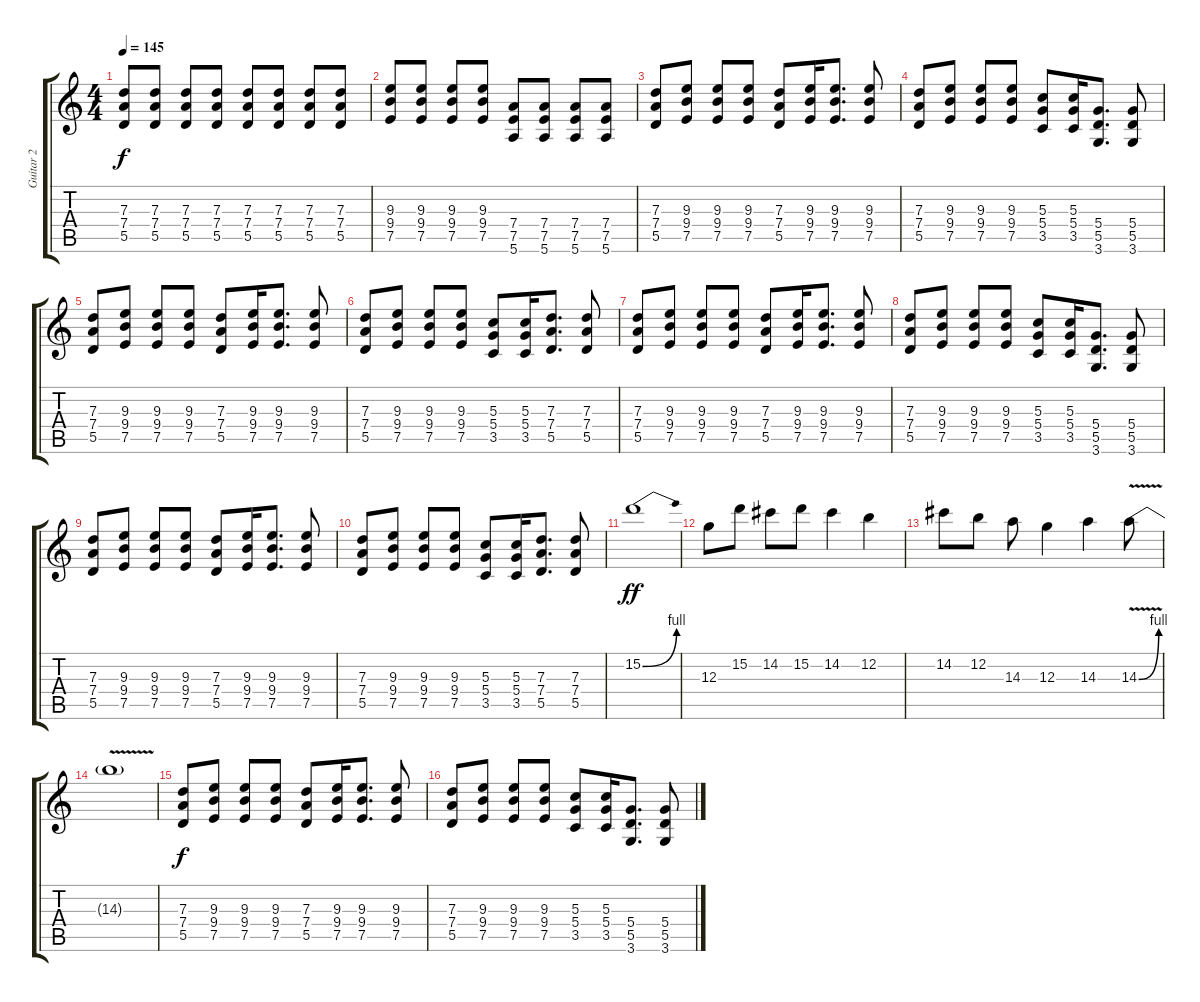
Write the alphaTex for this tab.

\track ("Guitar 2" "Guitar 2") {instrument distortionguitar}
\staff {score tabs}
\tuning (E4 B3 G3 D3 A2 E2) {hide}
\ts (4 4)
\tempo 145
\clef g2
\ks c
(7.3 7.4 5.5).8{dy f} (7.3 7.4 5.5).8 (7.3 7.4 5.5).8 (7.3 7.4 5.5).8 (7.3 7.4 5.5).8 (7.3 7.4 5.5).8 (7.3 7.4 5.5).8 (7.3 7.4 5.5).8 |
(9.3 9.4 7.5).8 (9.3 9.4 7.5).8 (9.3 9.4 7.5).8 (9.3 9.4 7.5).8 (7.4 7.5 5.6).8 (7.4 7.5 5.6).8 (7.4 7.5 5.6).8 (7.4 7.5 5.6).8 |
(7.3 7.4 5.5).8 (9.3 9.4 7.5).8 (9.3 9.4 7.5).8 (9.3 9.4 7.5).8 (7.3 7.4 5.5).8 (9.3 9.4 7.5).16 (9.3 9.4 7.5).8{d} (9.3 9.4 7.5).8 |
(7.3 7.4 5.5).8 (9.3 9.4 7.5).8 (9.3 9.4 7.5).8 (9.3 9.4 7.5).8 (5.3 5.4 3.5).8 (5.3 5.4 3.5).16 (5.4 5.5 3.6).8{d} (5.4 5.5 3.6).8 |
(7.3 7.4 5.5).8 (9.3 9.4 7.5).8 (9.3 9.4 7.5).8 (9.3 9.4 7.5).8 (7.3 7.4 5.5).8 (9.3 9.4 7.5).16 (9.3 9.4 7.5).8{d} (9.3 9.4 7.5).8 |
(7.3 7.4 5.5).8 (9.3 9.4 7.5).8 (9.3 9.4 7.5).8 (9.3 9.4 7.5).8 (5.3 5.4 3.5).8 (5.3 5.4 3.5).16 (7.3 7.4 5.5).8{d} (7.3 7.4 5.5).8 |
(7.3 7.4 5.5).8 (9.3 9.4 7.5).8 (9.3 9.4 7.5).8 (9.3 9.4 7.5).8 (7.3 7.4 5.5).8 (9.3 9.4 7.5).16 (9.3 9.4 7.5).8{d} (9.3 9.4 7.5).8 |
(7.3 7.4 5.5).8 (9.3 9.4 7.5).8 (9.3 9.4 7.5).8 (9.3 9.4 7.5).8 (5.3 5.4 3.5).8 (5.3 5.4 3.5).16 (5.4 5.5 3.6).8{d} (5.4 5.5 3.6).8 |
(7.3 7.4 5.5).8 (9.3 9.4 7.5).8 (9.3 9.4 7.5).8 (9.3 9.4 7.5).8 (7.3 7.4 5.5).8 (9.3 9.4 7.5).16 (9.3 9.4 7.5).8{d} (9.3 9.4 7.5).8 |
(7.3 7.4 5.5).8 (9.3 9.4 7.5).8 (9.3 9.4 7.5).8 (9.3 9.4 7.5).8 (5.3 5.4 3.5).8 (5.3 5.4 3.5).16 (7.3 7.4 5.5).8{d} (7.3 7.4 5.5).8 |
15.2{be (bend 0 0 60 4)}.1{dy ff} |
12.3.8 15.2.8 14.2.8 15.2.8 14.2.4 12.2.4 |
14.2.8 12.2.8 14.3.8 12.3.4 14.3.4 14.3{be (bend 0 0 60 4) v}.8 |
14.3{t}.1 |
(7.3 7.4 5.5).8{dy f} (9.3 9.4 7.5).8 (9.3 9.4 7.5).8 (9.3 9.4 7.5).8 (7.3 7.4 5.5).8 (9.3 9.4 7.5).16 (9.3 9.4 7.5).8{d} (9.3 9.4 7.5).8 |
(7.3 7.4 5.5).8 (9.3 9.4 7.5).8 (9.3 9.4 7.5).8 (9.3 9.4 7.5).8 (5.3 5.4 3.5).8 (5.3 5.4 3.5).16 (5.4 5.5 3.6).8{d} (5.4 5.5 3.6).8
